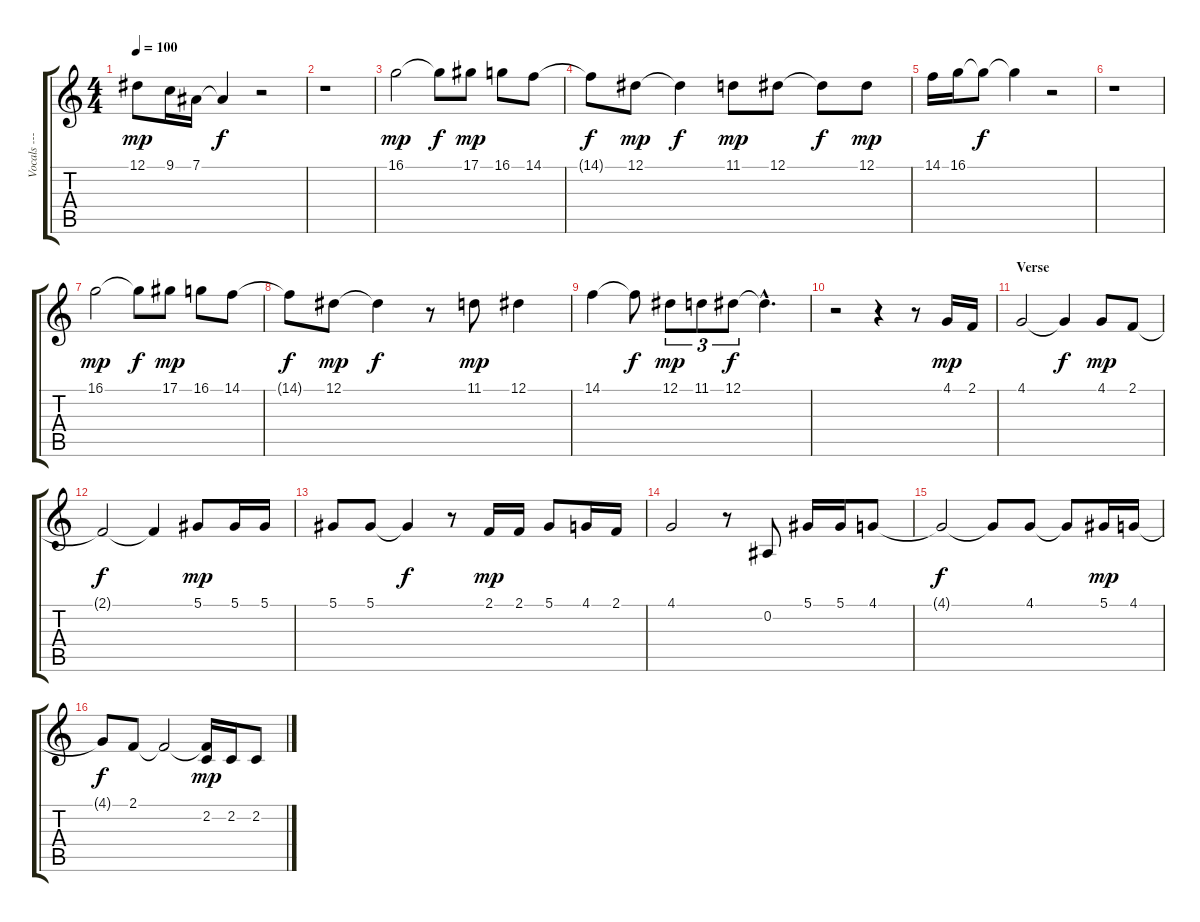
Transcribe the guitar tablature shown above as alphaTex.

\track ("Vocals ----- Bono" "Vocals ---") {instrument englishhorn}
\staff {score tabs}
\tuning (Eb4 Bb3 Gb3 Db3 Ab2 Eb2) {hide}
\ts (4 4)
\tempo 100
\clef g2
\ks c
12.1.8{dy mp} 9.1.16 7.1.16 7.1{t}.4{dy f} r.2 |
r.1 |
16.1.2{dy mp} 16.1{t}.8{dy f} 17.1.8{dy mp} 16.1.8 14.1.8 |
14.1{t}.8{dy f} 12.1.8{dy mp} 12.1{t}.4{dy f} 11.1.8{dy mp} 12.1.8 12.1{t}.8{dy f} 12.1.8{dy mp} |
14.1.16 16.1.16 16.1{t}.8{dy f} 16.1{t}.4 r.2 |
r.1 |
16.1.2{dy mp} 16.1{t}.8{dy f} 17.1.8{dy mp} 16.1.8 14.1.8 |
14.1{t}.8{dy f} 12.1.8{dy mp} 12.1{t}.4{dy f} r.8 11.1.8{dy mp} 12.1.4 |
14.1.4 14.1{t}.8{dy f} 12.1.8{tu (3 2) dy mp} 11.1.8{tu (3 2)} 12.1.8{tu (3 2) dy f} 12.1{hac t}.4{d} |
r.2 r.4 r.8 4.1.16{dy mp} 2.1.16 |
\section ("" "Verse")
4.1.2 4.1{t}.4{dy f} 4.1.8{dy mp} 2.1.8 |
2.1{t}.2{dy f} 2.1{t}.4 5.1.8{dy mp} 5.1.16 5.1.16 |
5.1.8 5.1.8 5.1{t}.4{dy f} r.8 2.1.16{dy mp} 2.1.16 5.1.8 4.1.16 2.1.16 |
4.1.2 r.8 0.2.8 5.1.16 5.1.16 4.1.8 |
4.1{t}.2{dy f} 4.1{t}.8 4.1.8 4.1{t}.8 5.1.16{dy mp} 4.1.16 |
4.1{t}.8{dy f} 2.1.8 2.1{t}.2 (2.1{t} 2.2).16{dy mp} 2.2.16 2.2.8
